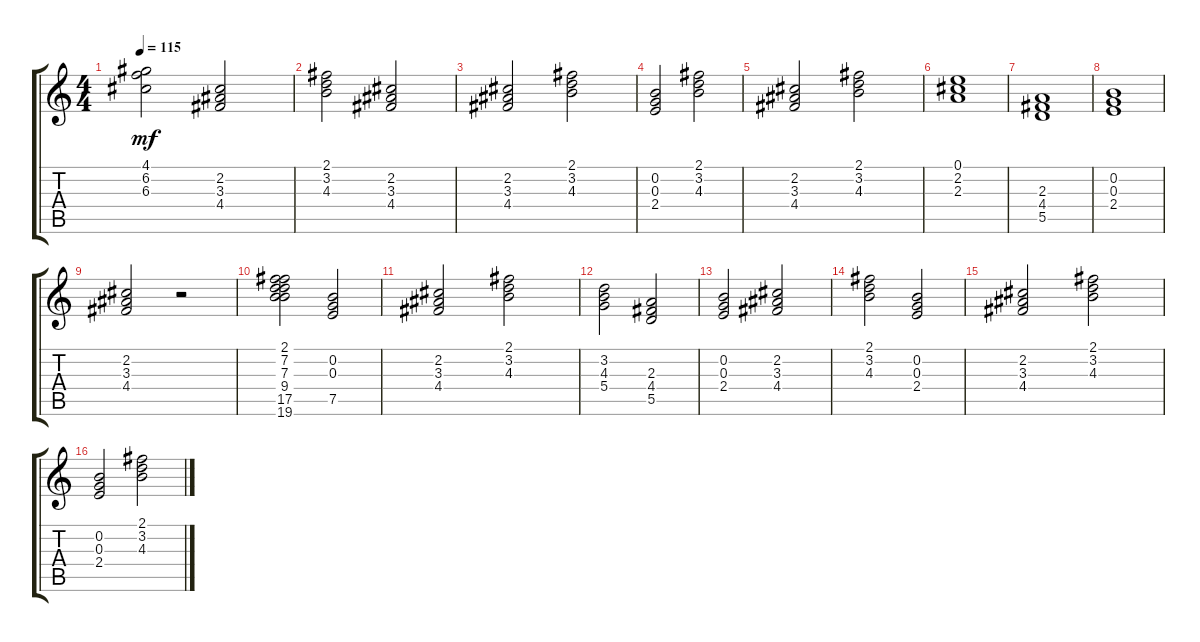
\track "" {instrument acousticguitarsteel}
\staff {score tabs}
\tuning (E4 B3 G3 D3 A2 E2) {hide}
\ts (4 4)
\tempo 115
\clef g2
\ks c
(4.1 6.2 6.3).2{dy mf} (2.2 3.3 4.4).2 |
(2.1 3.2 4.3).2 (2.2 3.3 4.4).2 |
(2.2 3.3 4.4).2 (2.1 3.2 4.3).2 |
(0.2 0.3 2.4).2 (2.1 3.2 4.3).2 |
(2.2 3.3 4.4).2 (2.1 3.2 4.3).2 |
(0.1 2.2 2.3).1 |
(2.3 4.4 5.5).1 |
(0.2 0.3 2.4).1 |
(2.2 3.3 4.4).2 r.2 |
(2.1 7.2 7.3 9.4 17.5 19.6).2 (0.2 0.3 7.5).2 |
(2.2 3.3 4.4).2 (2.1 3.2 4.3).2 |
(3.2 4.3 5.4).2 (2.3 4.4 5.5).2 |
(0.2 0.3 2.4).2 (2.2 3.3 4.4).2 |
(2.1 3.2 4.3).2 (0.2 0.3 2.4).2 |
(2.2 3.3 4.4).2 (2.1 3.2 4.3).2 |
(0.2 0.3 2.4).2 (2.1 3.2 4.3).2
